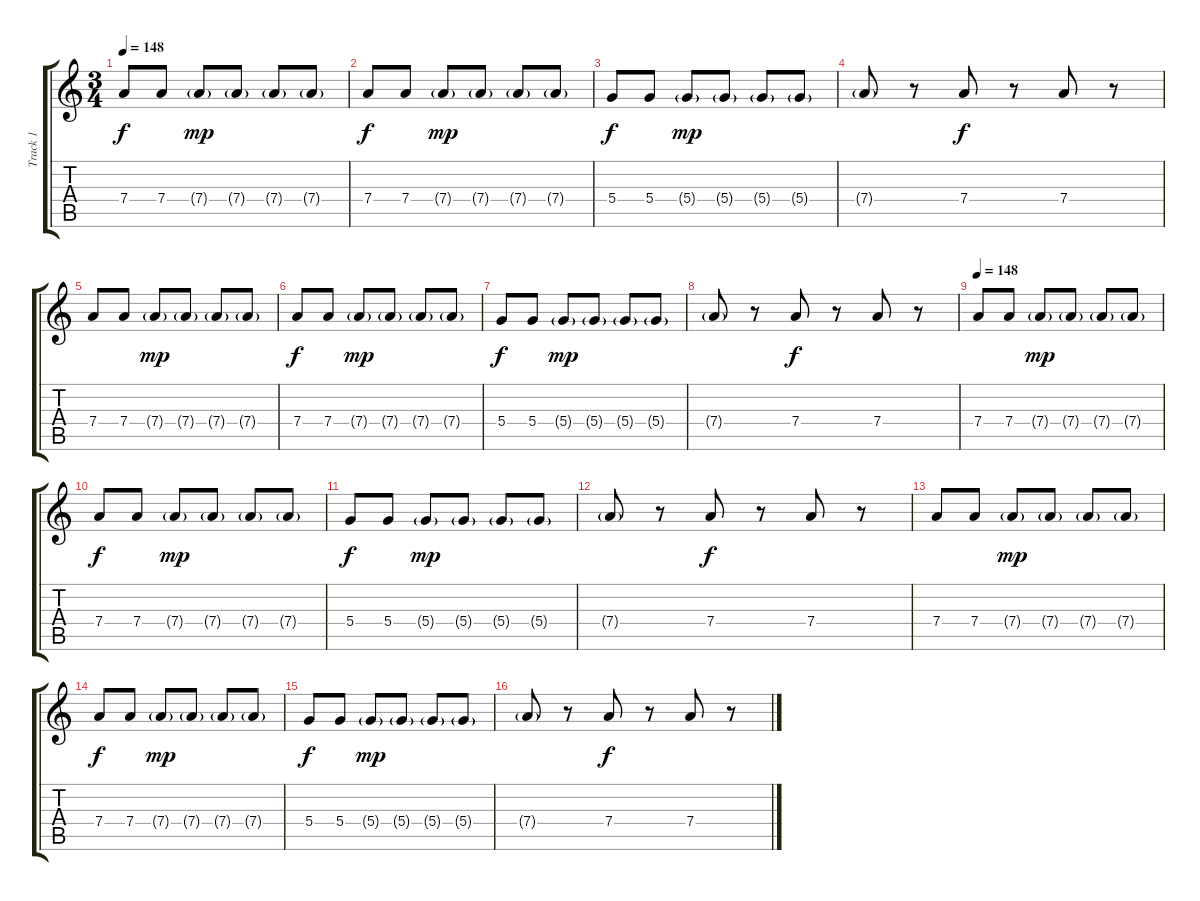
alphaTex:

\track ("Track 1" "Track 1") {instrument overdrivenguitar}
\staff {score tabs}
\tuning (E4 B3 G3 D3 A2 E2) {hide}
\ts (3 4)
\tempo 148
\clef g2
\ks c
7.4.8{dy f volume 6 instrument electricguitarjazz} 7.4.8 7.4{g}.8{dy mp} 7.4{g}.8 7.4{g}.8 7.4{g}.8 |
7.4.8{dy f} 7.4.8 7.4{g}.8{dy mp} 7.4{g}.8 7.4{g}.8 7.4{g}.8 |
5.4.8{dy f} 5.4.8 5.4{g}.8{dy mp} 5.4{g}.8 5.4{g}.8 5.4{g}.8 |
7.4{g}.8 r.8 7.4.8{dy f} r.8 7.4.8 r.8 |
7.4.8 7.4.8 7.4{g}.8{dy mp} 7.4{g}.8 7.4{g}.8 7.4{g}.8 |
7.4.8{dy f} 7.4.8 7.4{g}.8{dy mp} 7.4{g}.8 7.4{g}.8 7.4{g}.8 |
5.4.8{dy f} 5.4.8 5.4{g}.8{dy mp} 5.4{g}.8 5.4{g}.8 5.4{g}.8 |
7.4{g}.8 r.8 7.4.8{dy f} r.8 7.4.8 r.8 |
\tempo 148
7.4.8 7.4.8 7.4{g}.8{dy mp} 7.4{g}.8 7.4{g}.8 7.4{g}.8 |
7.4.8{dy f} 7.4.8 7.4{g}.8{dy mp} 7.4{g}.8 7.4{g}.8 7.4{g}.8 |
5.4.8{dy f} 5.4.8 5.4{g}.8{dy mp} 5.4{g}.8 5.4{g}.8 5.4{g}.8 |
7.4{g}.8 r.8 7.4.8{dy f} r.8 7.4.8 r.8 |
7.4.8 7.4.8 7.4{g}.8{dy mp} 7.4{g}.8 7.4{g}.8 7.4{g}.8 |
7.4.8{dy f} 7.4.8 7.4{g}.8{dy mp} 7.4{g}.8 7.4{g}.8 7.4{g}.8 |
5.4.8{dy f} 5.4.8 5.4{g}.8{dy mp} 5.4{g}.8 5.4{g}.8 5.4{g}.8 |
7.4{g}.8 r.8 7.4.8{dy f} r.8 7.4.8 r.8
